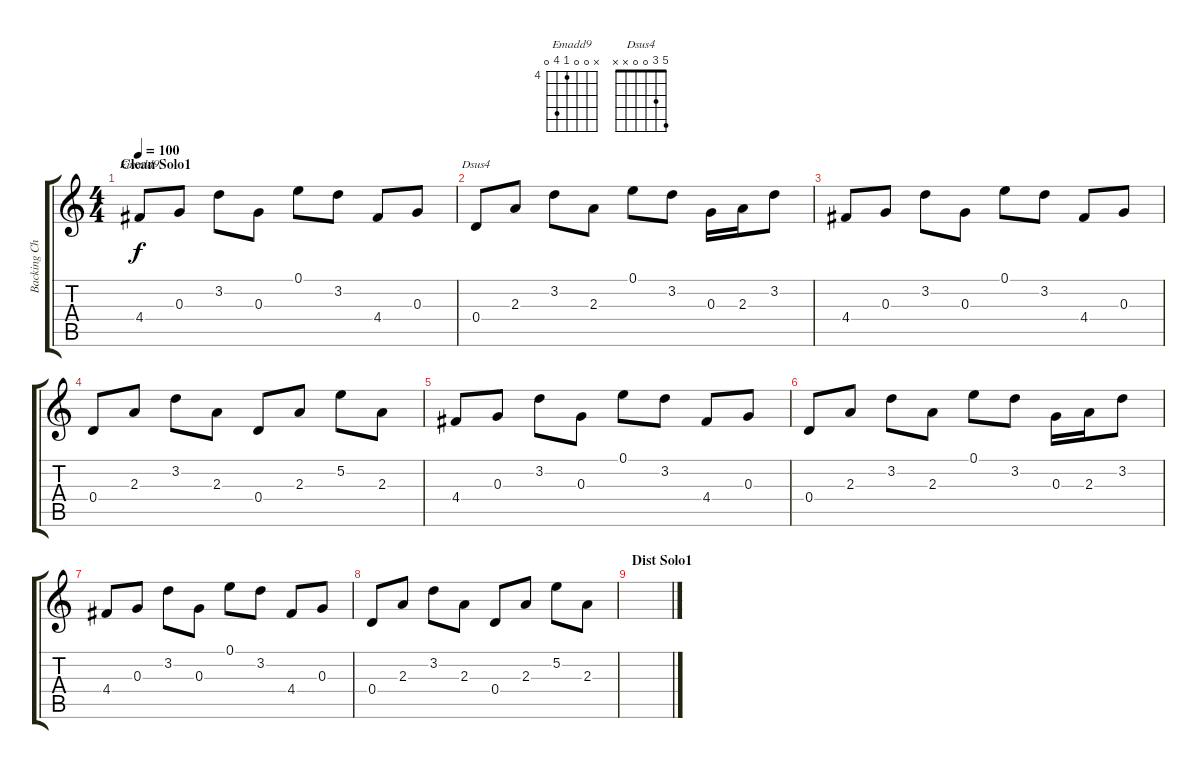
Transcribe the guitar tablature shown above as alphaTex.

\track ("Backing Chords Clean" "Backing Ch") {instrument electricguitarclean}
\staff {score tabs}
\tuning (E4 B3 G3 D3 A2 E2) {hide}
\chord ("Emadd9" x 0 0 4 7 0) {firstfret 4}
\chord ("Dsus4" 5 3 0 0 x x)
\ts (4 4)
\section ("" "Clean Solo1")
\tempo 100
\clef g2
\ks c
4.4.8{ch "Emadd9" dy f} 0.3.8 3.2.8 0.3.8 0.1.8 3.2.8 4.4.8 0.3.8 |
0.4.8{ch "Dsus4"} 2.3.8 3.2.8 2.3.8 0.1.8 3.2.8 0.3.16 2.3.16 3.2.8 |
4.4.8 0.3.8 3.2.8 0.3.8 0.1.8 3.2.8 4.4.8 0.3.8 |
0.4.8 2.3.8 3.2.8 2.3.8 0.4.8 2.3.8 5.2.8 2.3.8 |
4.4.8 0.3.8 3.2.8 0.3.8 0.1.8 3.2.8 4.4.8 0.3.8 |
0.4.8 2.3.8 3.2.8 2.3.8 0.1.8 3.2.8 0.3.16 2.3.16 3.2.8 |
4.4.8 0.3.8 3.2.8 0.3.8 0.1.8 3.2.8 4.4.8 0.3.8 |
0.4.8 2.3.8 3.2.8 2.3.8 0.4.8 2.3.8 5.2.8 2.3.8 |
\section ("" "Dist Solo1")
